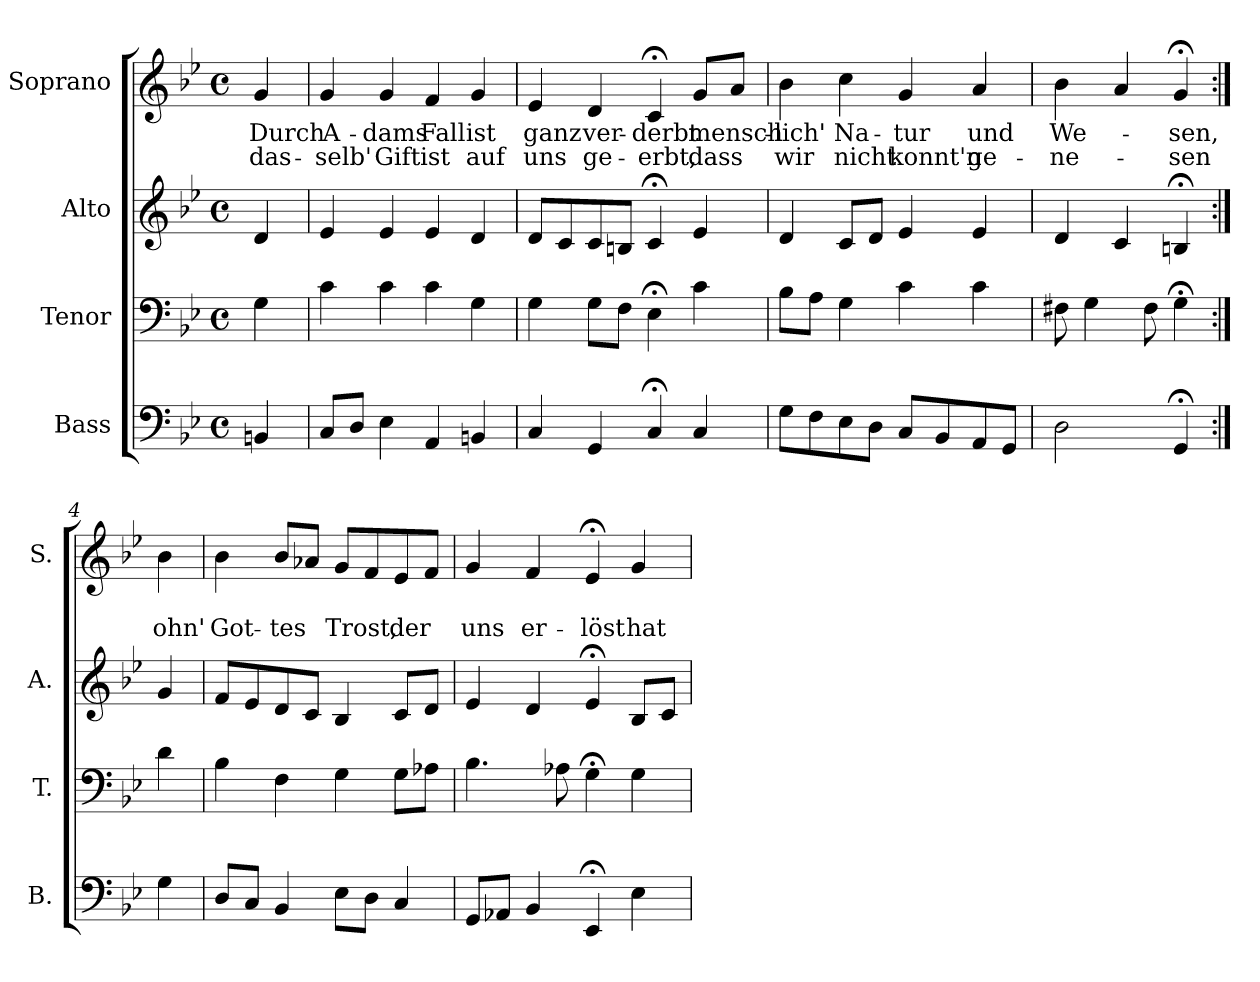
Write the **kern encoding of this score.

**kern	**kern	**kern	**kern	**text	**text
*part4	*part3	*part2	*part1	*part1	*part1
*staff4	*staff3	*staff2	*staff1	*staff1	*staff1
*I"Bass	*I"Tenor	*I"Alto	*I"Soprano	*	*
*I'B.	*I'T.	*I'A.	*I'S.	*	*
*clefF4	*clefF4	*clefG2	*clefG2	*	*
*k[b-e-]	*k[b-e-]	*k[b-e-]	*k[b-e-]	*	*
*B-:	*B-:	*B-:	*g:	*	*
*M4/4	*M4/4	*M4/4	*M4/4	*	*
*met(c)	*met(c)	*met(c)	*met(c)	*	*
=	=	=	=	=	=
4BBn/	4G\	4d/	4g/	Durch	das-
=1	=1	=1	=1	=1	=1
8C/L	4c\	4e-/	4g/	A-	-selb'
8D/J	.	.	.	.	.
4E-\	4c\	4e-/	4g/	-dams	Gift
4AA/	4c\	4e-/	4f/	Fall	ist
4BBn/	4G\	4d/	4g/	ist	auf
=2	=2	=2	=2	=2	=2
4C/	4G\	8d/L	4e-/	ganz	uns
.	.	8c/	.	.	.
4GG/	8G\L	8c/	4d/	ver-	ge-
.	8F\J	8Bn/J	.	.	.
4C;</	4E-;<\	4c;</	4c;</	-derbt	-erbt,
4C/	4c\	4e-/	8g/L	mensch-	dass
.	.	.	8a/J	.	.
=3	=3	=3	=3	=3	=3
8G\L	8B-\L	4d/	4b-\	-lich'	wir
8F\	8A\J	.	.	.	.
8E-\	4G\	8c/L	4cc\	Na-	nicht
8D\J	.	8d/J	.	.	.
8C/L	4c\	4e-/	4g/	-tur	konnt'n
8BB-/	.	.	.	.	.
8AA/	4c\	4e-/	4a/	und	ge-
8GG/J	.	.	.	.	.
=4	=4	=4	=4	=4	=4
2D\	8F#X\	4d/	4b-\	We-	-ne-
.	4G\	.	.	.	.
.	.	4c/	4a/	.	.
.	8F#\	.	.	.	.
4GG;</	4G;<\	4Bn;</	4g;</	-sen,	-sen
!!LO:LB:g=z
=4a:|!	=4a:|!	=4a:|!	=4a:|!	=4a:|!	=4a:|!
4G\	4d\	4g/	4b-\	.	ohn'
=5	=5	=5	=5	=5	=5
8D/L	4B-\	8f/L	4b-\	.	Got-
8C/J	.	8e-/	.	.	.
4BB-/	4F\	8d/	8b-/L	.	-tes
.	.	8c/J	8a-X/J	.	.
8E-\L	4G\	4B-/	8g/L	.	Trost,
8D\J	.	.	8f/	.	.
4C/	8G\L	8c/L	8e-/	.	der
.	8A-X\J	8d/J	8f/J	.	.
=6	=6	=6	=6	=6	=6
8GG/L	4.B-\	4e-/	4g/	.	uns
8AA-X/J	.	.	.	.	.
4BB-/	.	4d/	4f/	.	er-
.	8A-X\	.	.	.	.
4EE-;</	4G;<\	4e-;</	4e-;</	.	-löst
4E-\	4G\	8B-/L	4g/	.	hat
.	.	8c/J	.	.	.
=	=	=	=	=	=
*-	*-	*-	*-	*-	*-
